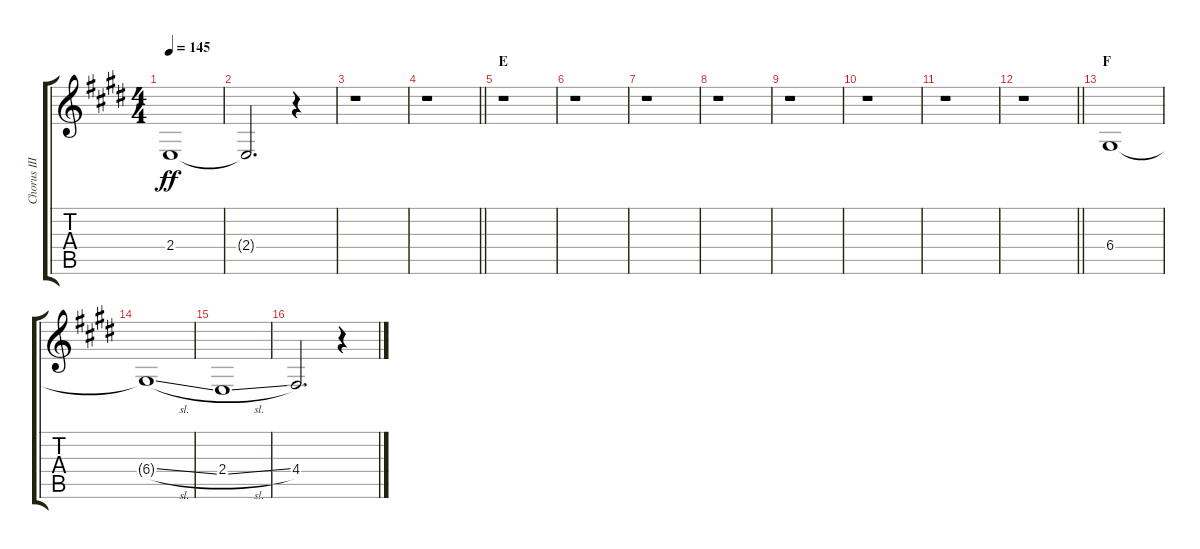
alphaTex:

\track ("Chorus III" "Chorus III") {instrument voiceoohs}
\staff {score tabs}
\tuning (E4 B3 G3 D3 A2 E2) {hide}
\ts (4 4)
\tempo 145
\clef g2
\ks e
2.4.1{dy ff} |
2.4{t}.2{d} r.4 |
r.1 |
\barLineRight lightlight
r.1 |
\section ("" "E")
r.1 |
r.1 |
r.1 |
r.1 |
r.1 |
r.1 |
r.1 |
\barLineRight lightlight
r.1 |
\section ("" "F")
6.4.1 |
6.4{sl t}.1 |
2.4{sl}.1 |
4.4.2{d} r.4
